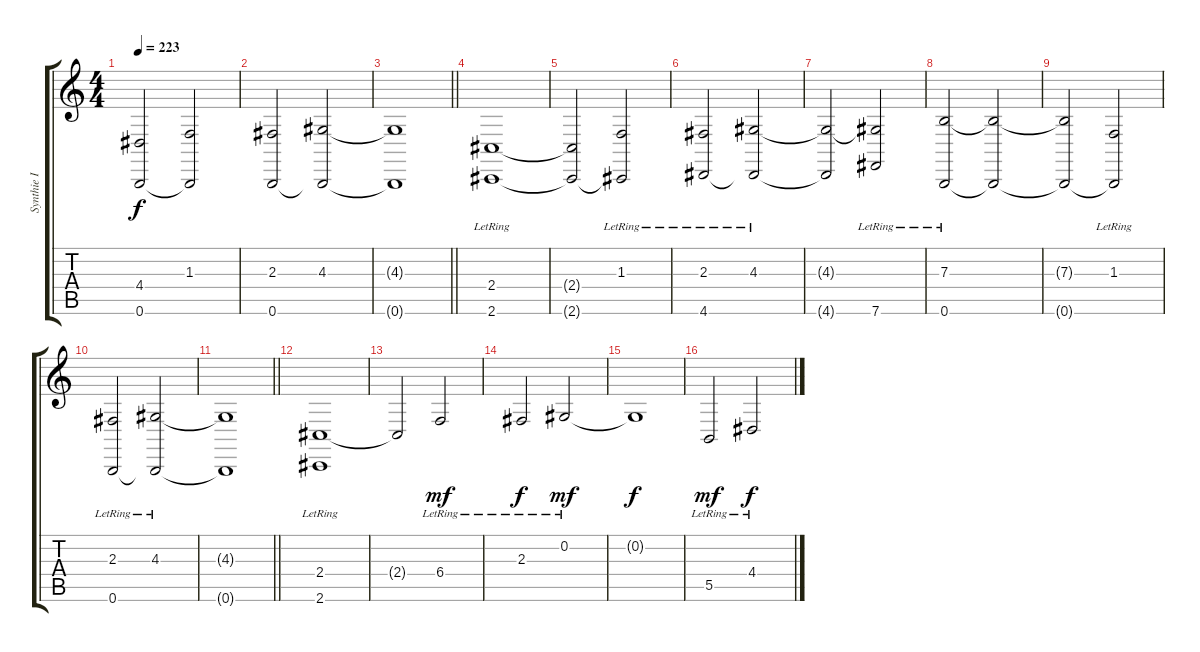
\track ("Synthie I" "Synthie I") {instrument lead2sawtooth}
\staff {score tabs}
\tuning (Db4 Ab3 E3 B2 Gb2 B1) {hide}
\ts (4 4)
\tempo 223
\clef g2
\ks c
(4.4{t} 0.6{t}).2{dy f} (1.3 0.6{t}).2 |
(2.3 0.6).2 (4.3 0.6{t}).2 |
\barLineRight lightlight
(4.3{t} 0.6{t}).1 |
(2.4{lr} 2.6{lr}).1{volume 16 instrument electricgrandpiano} |
(2.4{t} 2.6{t}).2 (1.3{lr} 2.6{t}).2 |
(2.3{lr} 4.6{lr}).2 (4.3{lr} 4.6{t}).2 |
(4.3{t} 4.6{t}).2 (4.3{t} 7.6{lr}).2 |
(7.3{lr} 0.6{lr}).2 (7.3{t} 0.6{t}).2 |
(7.3{t} 0.6{t}).2 (1.3{lr} 0.6{t}).2 |
(2.3{lr} 0.6{lr}).2 (4.3{lr} 0.6{t}).2 |
\barLineRight lightlight
(4.3{t} 0.6{t}).1 |
(2.4{lr} 2.6{lr}).1{volume 14 instrument electricgrandpiano} |
2.4{t}.2 6.4{lr}.2{dy mf} |
2.3{lr}.2{dy f} 0.2{lr}.2{dy mf} |
0.2{t}.1{dy f} |
5.5{lr}.2{dy mf} 4.4{lr}.2{dy f}
